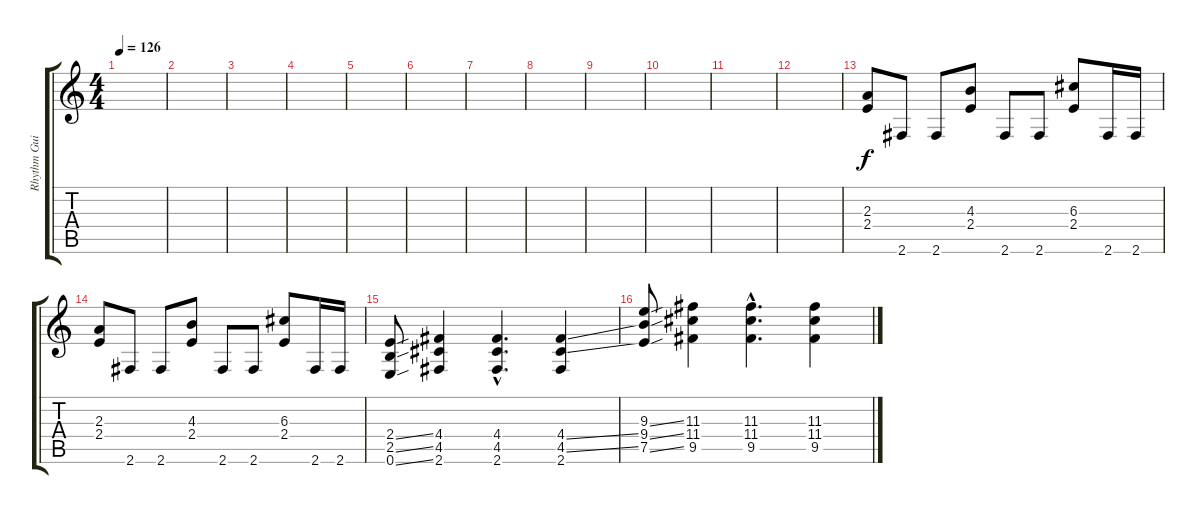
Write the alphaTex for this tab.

\track ("Rhythm Guitar" "Rhythm Gui") {instrument overdrivenguitar}
\staff {score tabs}
\tuning (E4 B3 G3 D3 A2 E2) {hide}
\ts (4 4)
\tempo 126
\clef g2
\ks c
|
|
|
|
|
|
|
|
|
|
|
|
(2.3 2.4).8 2.6.8 2.6.8 (4.3 2.4).8 2.6.8 2.6.8 (6.3 2.4).8 2.6.16 2.6.16 |
(2.3 2.4).8 2.6.8 2.6.8 (4.3 2.4).8 2.6.8 2.6.8 (6.3 2.4).8 2.6.16 2.6.16 |
(2.4{ss} 2.5{ss} 0.6{ss}).8 (4.4 4.5 2.6).4 (4.4{hac} 4.5{hac} 2.6{hac}).4{d} (4.4{ss} 4.5{ss} 2.6).4 |
(9.3{ss} 9.4{ss} 7.5{ss}).8 (11.3 11.4 9.5).4 (11.3{hac} 11.4{hac} 9.5{hac}).4{d} (11.3{ss} 11.4{ss} 9.5).4
